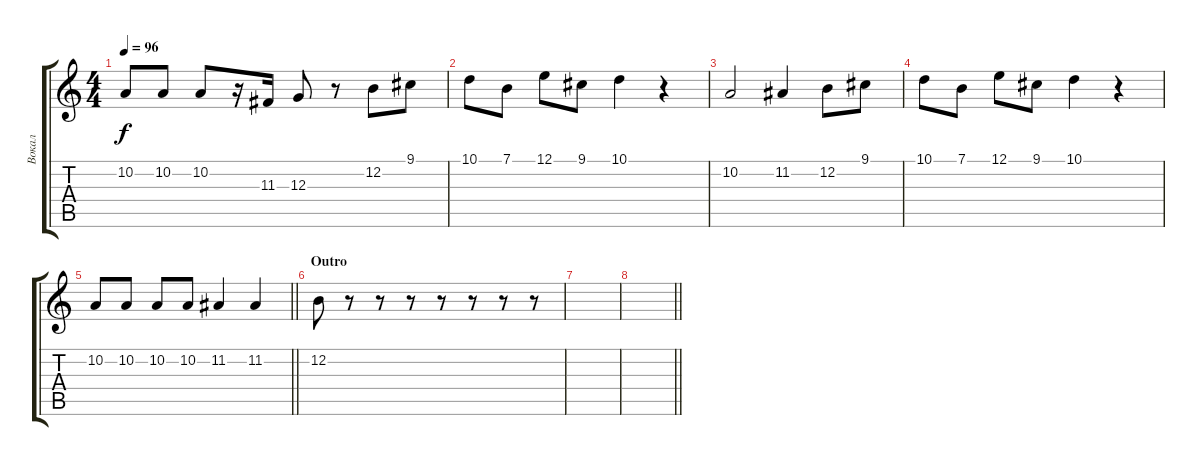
\track ("Вокал" "Вокал") {instrument lead6voice}
\staff {score tabs}
\tuning (E4 B3 G3 D3 A2 E2) {hide}
\ts (4 4)
\tempo 96
\clef g2
\ks c
10.2.8{dy f} 10.2.8 10.2.8 r.16 11.3.16 12.3.8 r.8 12.2.8 9.1.8 |
10.1.8 7.1.8 12.1.8 9.1.8 10.1.4 r.4 |
10.2.2 11.2.4 12.2.8 9.1.8 |
10.1.8 7.1.8 12.1.8 9.1.8 10.1.4 r.4 |
\barLineRight lightlight
10.2.8 10.2.8 10.2.8 10.2.8 11.2.4 11.2.4 |
\section ("" "Outro")
12.2.8 r.8 r.8 r.8 r.8 r.8 r.8 r.8 |
|
\barLineRight lightlight
